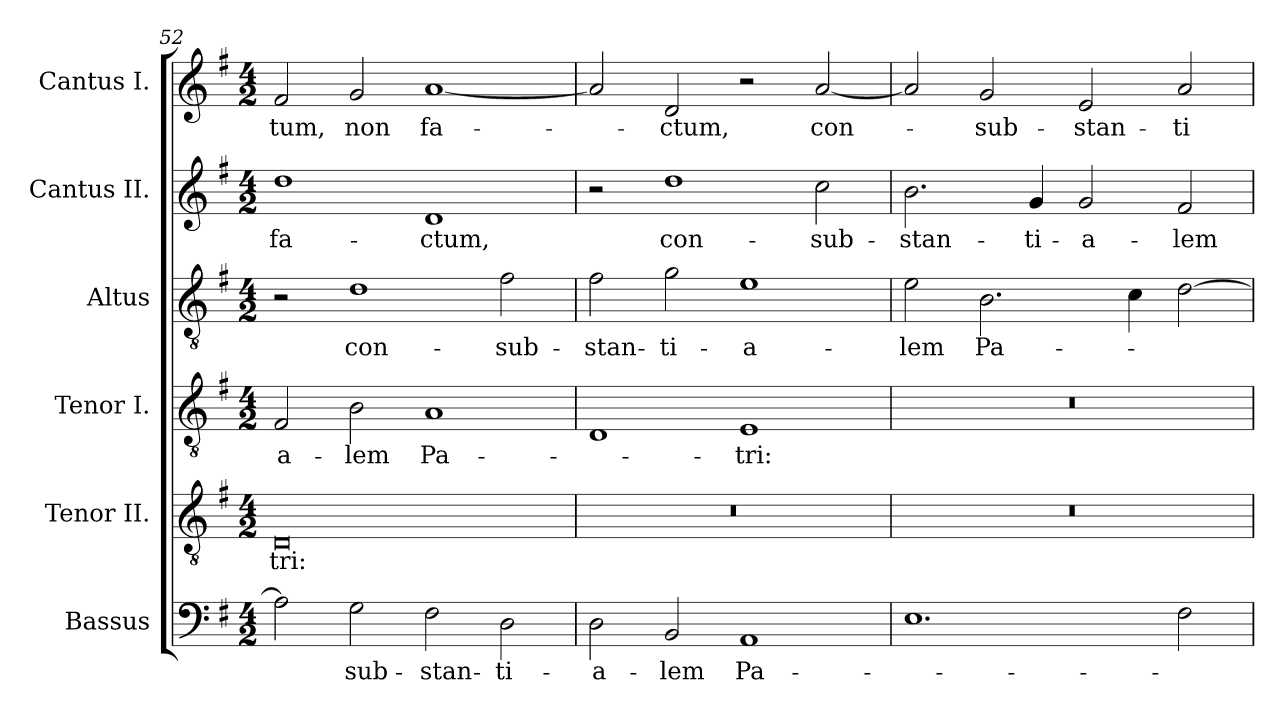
**kern	**text	**kern	**text	**kern	**text	**kern	**text	**kern	**text	**kern	**text
*part6	*part6	*part5	*part5	*part4	*part4	*part3	*part3	*part2	*part2	*part1	*part1
*staff6	*staff6	*staff5	*staff5	*staff4	*staff4	*staff3	*staff3	*staff2	*staff2	*staff1	*staff1
*I"Bassus	*	*I"Tenor II.	*	*I"Tenor I.	*	*I"Altus	*	*I"Cantus II.	*	*I"Cantus I.	*
*I'B.	*	*I'T. II.	*	*I'T. I.	*	*I'A.	*	*I'C. II	*	*I'C. I	*
*clefF4	*	*clefGv2	*	*clefGv2	*	*clefGv2	*	*clefG2	*	*clefG2	*
*	*	*ITrd7c12	*	*ITrd7c12	*	*ITrd7c12	*	*	*	*	*
*k[f#]	*	*k[f#]	*	*k[f#]	*	*k[f#]	*	*k[f#]	*	*k[f#]	*
*G:	*	*G:	*	*G:	*	*G:	*	*G:	*	*G:	*
*M4/2	*	*M4/2	*	*M4/2	*	*M4/2	*	*M4/2	*	*M4/2	*
=52	=52	=52	=52	=52	=52	=52	=52	=52	=52	=52	=52
!	!	!	!LO:LY:b:color=#000000	!	!	!	!	!	!	!	!
!	!	!	!	!	!LO:LY:b:color=#000000	!	!	!	!	!	!
!	!	!	!	!	!	!	!	!	!LO:LY:b:color=#000000	!	!
!	!	!	!	!	!	!	!	!	!	!	!LO:LY:b:color=#000000
2Ai\]	.	0DDi	-tri:	2FF#i/	-a-	2r	.	1ddi	fa-	2f#i/	-tum,
!	!LO:LY:b:color=#000000	!	!	!	!	!	!	!	!	!	!
!	!	!	!	!	!LO:LY:b:color=#000000	!	!	!	!	!	!
!	!	!	!	!	!	!	!LO:LY:b:color=#000000	!	!	!	!
!	!	!	!	!	!	!	!	!	!	!	!LO:LY:b:color=#000000
2Gi\	-sub-	.	.	2BBi\	-lem	1Di	con-	.	.	2gi/	non
!	!LO:LY:b:color=#000000	!	!	!	!	!	!	!	!	!	!
!	!	!	!	!	!LO:LY:b:color=#000000	!	!	!	!	!	!
!	!	!	!	!	!	!	!	!	!LO:LY:b:color=#000000	!	!
!	!	!	!	!	!	!	!	!	!	!	!LO:LY:b:color=#000000
2F#i\	-stan-	.	.	1AAi	Pa-	.	.	1di	-ctum,	[1ai	fa-
!	!LO:LY:b:color=#000000	!	!	!	!	!	!	!	!	!	!
!	!	!	!	!	!	!	!LO:LY:b:color=#000000	!	!	!	!
2Di\	-ti-	.	.	.	.	2F#i\	-sub-	.	.	.	.
=53	=53	=53	=53	=53	=53	=53	=53	=53	=53	=53	=53
!	!LO:LY:b:color=#000000	!LO:N:vis=1	!	!	!	!	!	!	!	!	!
!	!	!	!	!	!	!	!LO:LY:b:color=#000000	!	!	!	!
2Di\	-a-	0r	.	1DDi	.	2F#i\	-stan-	2r	.	2ai/]	.
!	!LO:LY:b:color=#000000	!	!	!	!	!	!	!	!	!	!
!	!	!	!	!	!	!	!LO:LY:b:color=#000000	!	!	!	!
!	!	!	!	!	!	!	!	!	!LO:LY:b:color=#000000	!	!
!	!	!	!	!	!	!	!	!	!	!	!LO:LY:b:color=#000000
2BBi/	-lem	.	.	.	.	2Gi\	-ti-	1ddi	con-	2di/	-ctum,
!	!LO:LY:b:color=#000000	!	!	!	!	!	!	!	!	!	!
!	!	!	!	!	!LO:LY:b:color=#000000	!	!	!	!	!	!
!	!	!	!	!	!	!	!LO:LY:b:color=#000000	!	!	!	!
1AAi	Pa-	.	.	1EEi	-tri:	1Ei	-a-	.	.	2r	.
!	!	!	!	!	!	!	!	!	!LO:LY:b:color=#000000	!	!
!	!	!	!	!	!	!	!	!	!	!	!LO:LY:b:color=#000000
.	.	.	.	.	.	.	.	2cci\	-sub-	[2ai/	con-
=54	=54	=54	=54	=54	=54	=54	=54	=54	=54	=54	=54
!	!	!LO:N:vis=1	!	!LO:N:vis=1	!	!	!	!	!	!	!
!	!	!	!	!	!	!	!LO:LY:b:color=#000000	!	!	!	!
!	!	!	!	!	!	!	!	!	!LO:LY:b:color=#000000	!	!
1.Ei	.	0r	.	0r	.	2Ei\	-lem	2.bi\	-stan-	2ai/]	.
!	!	!	!	!	!	!	!LO:LY:b:color=#000000	!	!	!	!
!	!	!	!	!	!	!	!	!	!	!	!LO:LY:b:color=#000000
.	.	.	.	.	.	2.BBi\	Pa-	.	.	2gi/	-sub-
!	!	!	!	!	!	!	!	!	!LO:LY:b:color=#000000	!	!
.	.	.	.	.	.	.	.	4gi/	-ti-	.	.
!	!	!	!	!	!	!	!	!	!LO:LY:b:color=#000000	!	!
!	!	!	!	!	!	!	!	!	!	!	!LO:LY:b:color=#000000
.	.	.	.	.	.	.	.	2gi/	-a-	2ei/	-stan-
.	.	.	.	.	.	4Ci\	.	.	.	.	.
!	!	!	!	!	!	!	!	!	!LO:LY:b:color=#000000	!	!
!	!	!	!	!	!	!	!	!	!	!	!LO:LY:b:color=#000000
2F#i\	.	.	.	.	.	[2Di\	.	2f#i/	-lem	2ai/	-ti-
=	=	=	=	=	=	=	=	=	=	=	=
*-	*-	*-	*-	*-	*-	*-	*-	*-	*-	*-	*-
